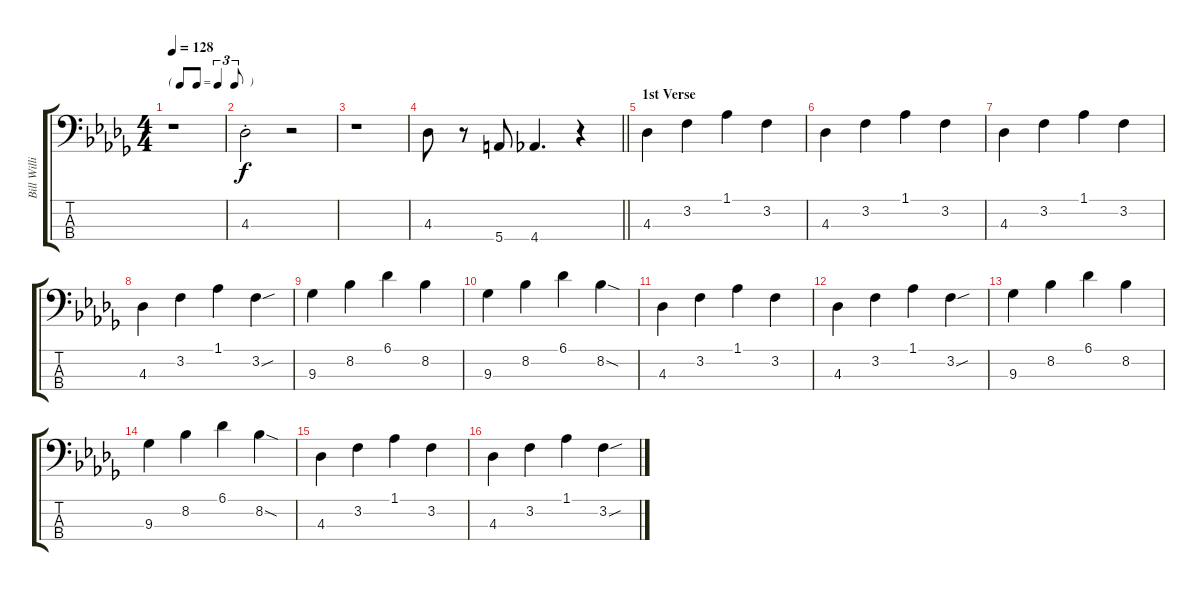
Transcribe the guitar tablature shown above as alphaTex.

\track ("Bill Willis - Bass" "Bill Willi") {instrument electricbassfinger}
\staff {score tabs}
\tuning (G2 D2 A1 E1) {hide}
\ts (4 4)
\tf triplet8th
\tempo 128
\clef f4
\ks db
r.1{dy f instrument electricbassfinger} |
4.3{st}.2 r.2 |
r.1 |
\barLineRight lightlight
4.3.8 r.8 5.4.8 4.4.4{d} r.4 |
\section ("" "1st Verse")
4.3.4 3.2.4 1.1.4 3.2.4 |
4.3.4 3.2.4 1.1.4 3.2.4 |
4.3.4 3.2.4 1.1.4 3.2.4 |
4.3.4 3.2.4 1.1.4 3.2{sou}.4 |
9.3.4 8.2.4 6.1.4 8.2.4 |
9.3.4 8.2.4 6.1.4 8.2{sod}.4 |
4.3.4 3.2.4 1.1.4 3.2.4 |
4.3.4 3.2.4 1.1.4 3.2{sou}.4 |
9.3.4 8.2.4 6.1.4 8.2.4 |
9.3.4 8.2.4 6.1.4 8.2{sod}.4 |
4.3.4 3.2.4 1.1.4 3.2.4 |
4.3.4 3.2.4 1.1.4 3.2{sou}.4
